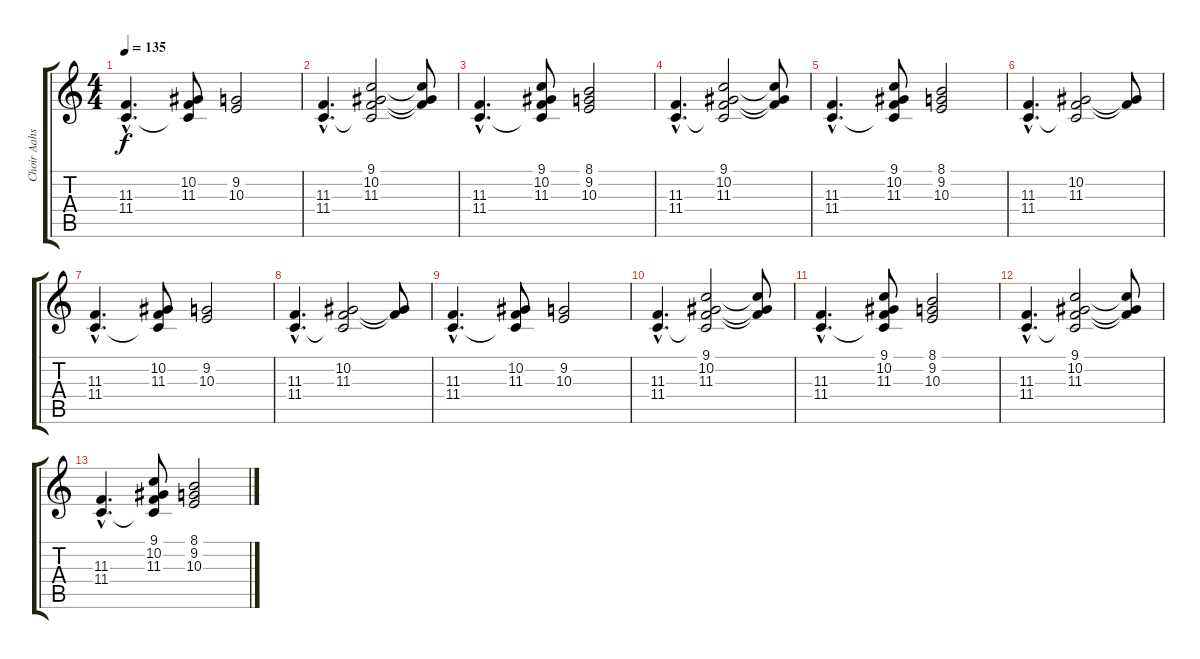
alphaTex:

\track ("Choir Aahs" "Choir Aahs") {instrument choiraahs}
\staff {score tabs}
\tuning (Eb4 Bb3 Gb3 Db3 Ab2 Eb2) {hide}
\ts (4 4)
\tempo 135
\clef g2
\ks c
(11.3{hac} 11.4{hac}).4{d dy f} (10.2 11.3 11.4{t}).8 (9.2 10.3).2 |
(11.3{hac} 11.4).4{d} (9.1 10.2 11.3 11.4{t}).2 (9.1{t} 10.2{t} 11.3{t}).8 |
(11.3{hac} 11.4{hac}).4{d} (9.1 10.2 11.3 11.4{t}).8 (8.1 9.2 10.3).2 |
(11.3{hac} 11.4).4{d} (9.1 10.2 11.3 11.4{t}).2 (9.1{t} 10.2{t} 11.3{t}).8 |
(11.3{hac} 11.4{hac}).4{d} (9.1 10.2 11.3 11.4{t}).8 (8.1 9.2 10.3).2 |
(11.3{hac} 11.4).4{d} (10.2 11.3 11.4{t}).2 (10.2{t} 11.3{t}).8 |
(11.3{hac} 11.4{hac}).4{d} (10.2 11.3 11.4{t}).8 (9.2 10.3).2 |
(11.3{hac} 11.4).4{d} (10.2 11.3 11.4{t}).2 (10.2{t} 11.3{t}).8 |
(11.3{hac} 11.4{hac}).4{d} (10.2 11.3 11.4{t}).8 (9.2 10.3).2 |
(11.3{hac} 11.4).4{d} (9.1 10.2 11.3 11.4{t}).2 (9.1{t} 10.2{t} 11.3{t}).8 |
(11.3{hac} 11.4{hac}).4{d} (9.1 10.2 11.3 11.4{t}).8 (8.1 9.2 10.3).2 |
(11.3{hac} 11.4).4{d} (9.1 10.2 11.3 11.4{t}).2 (9.1{t} 10.2{t} 11.3{t}).8 |
(11.3{hac} 11.4{hac}).4{d} (9.1 10.2 11.3 11.4{t}).8 (8.1 9.2 10.3).2
